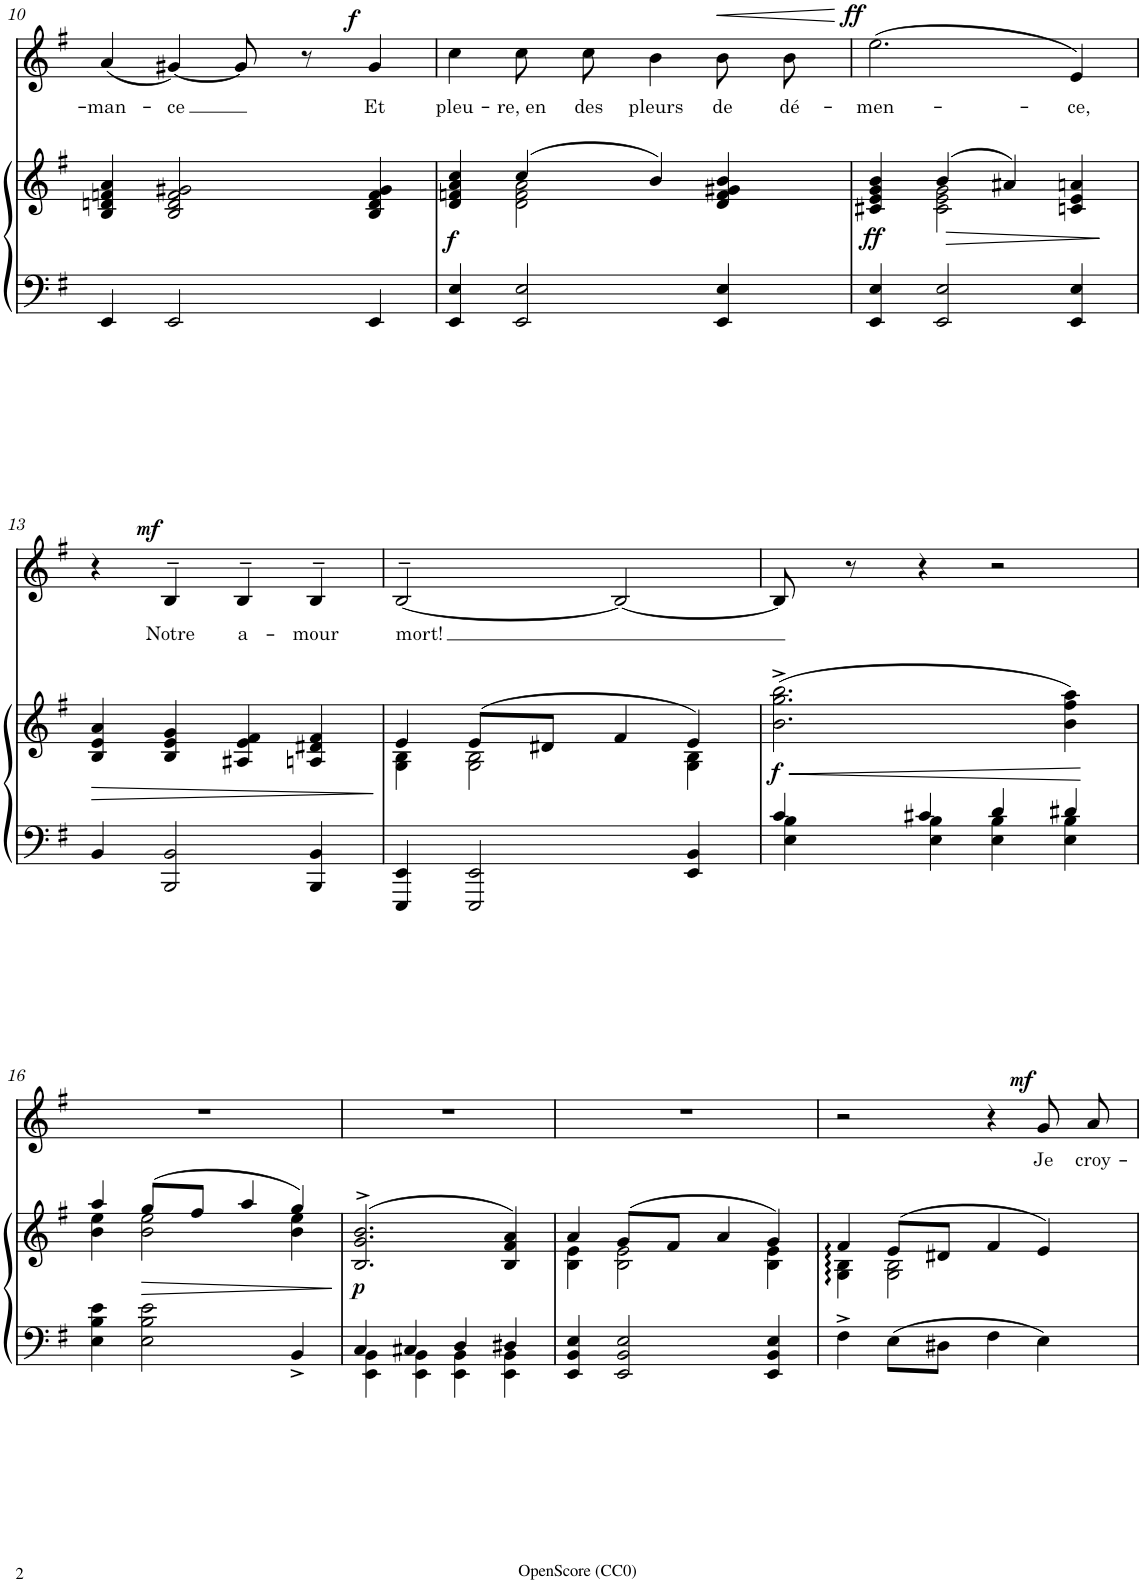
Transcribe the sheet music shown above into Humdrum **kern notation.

**kern	**kern	**dynam	**kern	**text	**dynam
*part2	*part2	*part2	*part1	*part1	*part1
*staff3	*staff2	*staff2/3	*staff1	*staff1	*staff1
*I"Piano	*	*	*I"Voice	*	*
*I'Pno	*	*	*	*	*
!!LO:PB:g=z
*clefF4	*clefG2	*	*clefG2	*	*
*k[f#]	*k[f#]	*	*k[f#]	*	*
*M4/4	*M4/4	*	*M4/4	*	*
*met(c)	*met(c)	*	*met(c)	*	*
=10	=10	=10	=10	=10	=10
!	!	!	!	!LO:LY:b	!
4EE/	4B/ 4dn/ 4fn/ 4a/	.	(4a/	-man-	.
!	!	!	!	!LO:LY:b	!
2EE/	2B/ 2d/ 2f/ 2g#X/	.	[4g#X/)	-ce	.
.	.	.	8g#/]	.	.
.	.	.	8r	.	.
!	!	!	!	!LO:LY:b	!LO:DY:a
4EE/	4B/ 4d/ 4f/ 4g#/	.	4g#/	Et	f
=11	=11	=11	=11	=11	=11
*	*^	*	*	*	*
!	!	!	!LO:DY:b	!	!LO:LY:b	!
4EE/ 4E/	4d/ 4fn/ 4a/ 4cc/	4ryy	f	4cc\	pleu-	.
!	!	!	!	!	!LO:LY:b	!
2EE/ 2E/	(4cc/	2d\ 2f\ 2a\	.	8cc\L	-re, en	.
!	!	!	!	!	!LO:LY:b	!
.	.	.	.	8cc\J	des	.
!	!	!	!	!	!LO:LY:b	!
.	4b/)	.	.	4b\	pleurs	.
!	!	!	!	!	!LO:LY:b	!LO:HP:b
4EE/ 4E/	4d/ 4f/ 4g#X/ 4b/	4ryy	.	8b\L	de	<
!	!	!	!	!	!LO:LY:b	!
.	.	.	.	8b\J	dé-	.
*	*v	*v	*	*	*	*
.	.	.	.	.	[
=12	=12	=12	=12	=12	=12
*	*^	*	*	*	*
!	!	!	!LO:DY:b	!	!LO:LY:b	!LO:DY:a
4EE/ 4E/	4c#X/ 4e/ 4g/ 4b/	4ryy	ff	(2.ee\	-men-	ff
!	!	!	!LO:HP:b	!	!	!
2EE/ 2E/	(4b/	2c#\ 2e\ 2g\	>	.	.	.
.	4a#X/)	.	.	.	.	.
!	!	!	!	!	!LO:LY:b	!
4EE/ 4E/	4cn/ 4e/ 4an/	4ryy	.	4e/)	-ce,	.
*	*v	*v	*	*	*	*
.	.	]	.	.	.
!!LO:LB:g=z
=13	=13	=13	=13	=13	=13
!	!	!LO:HP:b	!	!	!
4BB/	4B/ 4e/ 4a/	>	4r	.	.
!	!	!	!	!LO:LY:b	!LO:DY:a
2BBB/ 2BB/	4B/ 4e/ 4g/	.	4B~>/	Notre	mf
!	!	!	!	!LO:LY:b	!
.	4A#X/ 4e/ 4f#/	.	4B~>/	a-	.
!	!	!	!	!LO:LY:b	!
4BBB/ 4BB/	4An/ 4d#X/ 4f#/	.	4B~>/	-mour	.
.	.	]	.	.	.
=14	=14	=14	=14	=14	=14
*	*^	*	*	*	*
!	!	!	!	!	!LO:LY:b	!
4EEE/ 4EE/	4e'~/	4G\'~ 4B\'~	.	[2B~>/	mort!	.
2EEE/ 2EE/	(>8e/L	2G\ 2B\	.	.	.	.
.	8d#X/J	.	.	.	.	.
.	4f#/	.	.	2B/_	.	.
4EE/'~ 4BB/'~	4e'~/)	4G\'~ 4B\'~	.	.	.	.
=15	=15	=15	=15	=15	=15	=15
*^	*	*	*	*	*	*
!	!	!	!	!LO:HP:b	!	!	!
!	!	!	!	!LO:DY:n=1:b	!	!	!
*	*	*v	*v	*	*	*	*
4c/	4E\ 4B\	(2.b\^ 2.gg\^ 2.bb\^	< f	8B/]	.	.
.	.	.	.	8r	.	.
4c#X/	4E\ 4B\	.	.	4r	.	.
4d/	4E\ 4B\	.	.	2r	.	.
4d#X/	4E\ 4B\	4b\ 4ff#\ 4aa\)	.	.	.	.
*v	*v	*	*	*	*	*
.	.	[	.	.	.
!!LO:LB:g=z
=16	=16	=16	=16	=16	=16
*	*^	*	*	*	*
4E\ 4B\ 4e\	4aa/	4b\ 4ee\	.	1r	.	.
!	!	!	!LO:HP:b	!	!	!
2E\ 2B\ 2e\	(8gg/L	2b\ 2ee\	>	.	.	.
.	8ff#/J	.	.	.	.	.
.	4aa/	.	.	.	.	.
4BB^/	4gg/)	4b\ 4ee\	.	.	.	.
*	*v	*v	*	*	*	*
.	.	]	.	.	.
=17	=17	=17	=17	=17	=17
*^	*	*	*	*	*
!	!	!	!LO:DY:b	!	!	!
4C/	4EE\ 4BB\	(>2.B/^> 2.g/^> 2.b/^>	p	1r	.	.
4C#X/	4EE\ 4BB\	.	.	.	.	.
4D/	4EE\ 4BB\	.	.	.	.	.
4D#X/	4EE\ 4BB\	4B/ 4f#/ 4a/)	.	.	.	.
*v	*v	*	*	*	*	*
=18	=18	=18	=18	=18	=18
*	*^	*	*	*	*
4EE/ 4BB/ 4E/	4a/	4B\ 4e\	.	1r	.	.
2EE/ 2BB/ 2E/	(8g/L	2B\ 2e\	.	.	.	.
.	8f#/J	.	.	.	.	.
.	4a/	.	.	.	.	.
4EE/ 4BB/ 4E/	4g/)	4B\ 4e\	.	.	.	.
=19	=19	=19	=19	=19	=19	=19
4F#^\	4f#/	4G\ 4B\	.	2r	.	.
8E\L	(8e/L	2G\ 2B\	.	.	.	.
8D#X\J	8d#X/J	.	.	.	.	.
4F#\	4f#/	.	.	4r	.	.
!	!	!	!	!	!LO:LY:b	!LO:DY:a
4E\	4e/)	4ryy	.	8g/L	Je	mf
!	!	!	!	!	!LO:LY:b	!
.	.	.	.	8a/J	croy-	.
*	*v	*v	*	*	*	*
=	=	=	=	=	=
*-	*-	*-	*-	*-	*-
